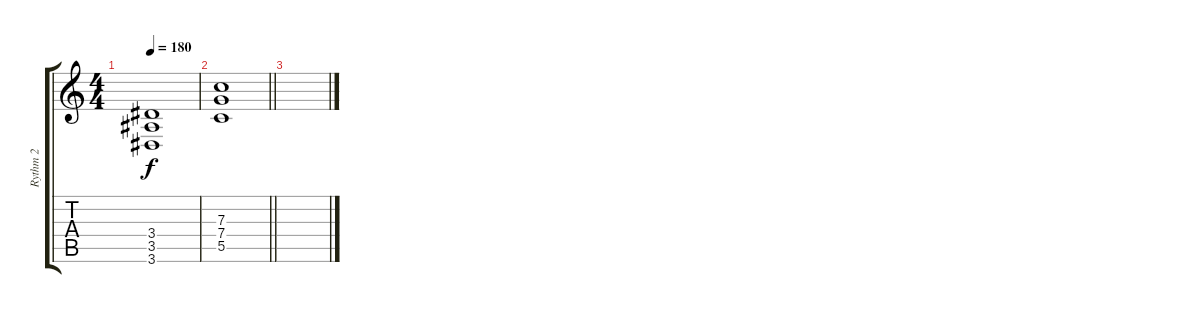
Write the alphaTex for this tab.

\track ("Rythm 2" "Rythm 2") {instrument distortionguitar}
\staff {score tabs}
\tuning (D4 A3 F3 C3 G2 C2) {hide}
\ts (4 4)
\tempo 180
\clef g2
\ks c
(3.4 3.5 3.6).1{dy f} |
\barLineRight lightlight
(7.3 7.4 5.5).1 |
\section ("" "")
